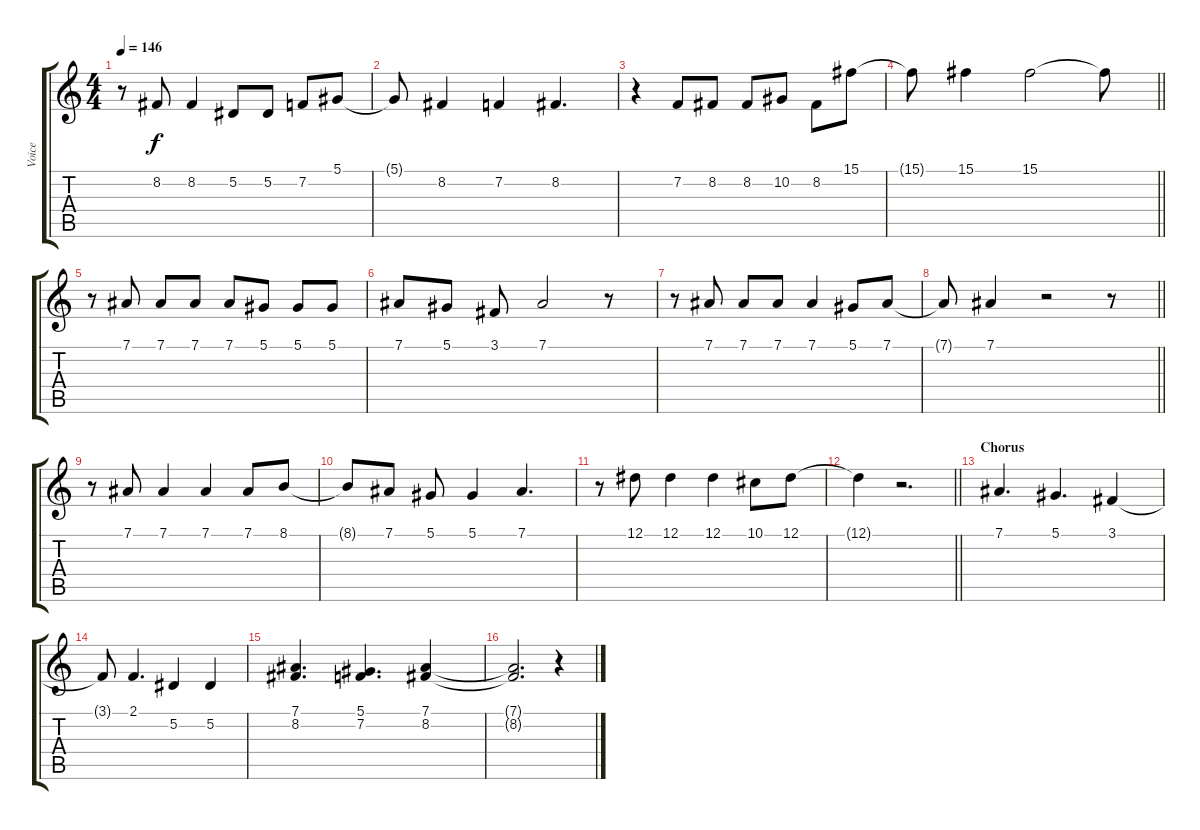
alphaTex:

\track ("Voice" "Voice") {instrument oboe}
\staff {score tabs}
\tuning (Eb4 Bb3 Gb3 Db3 Ab2 Eb2) {hide}
\ts (4 4)
\tempo 146
\clef g2
\ks c
r.8{dy f} 8.2.8 8.2.4 5.2.8 5.2.8 7.2.8 5.1.8 |
5.1{t}.8 8.2.4 7.2.4 8.2.4{d} |
r.4 7.2.8 8.2.8 8.2.8 10.2.8 8.2.8 15.1.8 |
\barLineRight lightlight
15.1{t}.8 15.1.4 15.1.2 15.1{t}.8 |
r.8 7.1.8 7.1.8 7.1.8 7.1.8 5.1.8 5.1.8 5.1.8 |
7.1.8 5.1.8 3.1.8 7.1.2 r.8 |
r.8 7.1.8 7.1.8 7.1.8 7.1.4 5.1.8 7.1.8 |
\barLineRight lightlight
7.1{t}.8 7.1.4 r.2 r.8 |
r.8 7.1.8 7.1.4 7.1.4 7.1.8 8.1.8 |
8.1{t}.8 7.1.8 5.1.8 5.1.4 7.1.4{d} |
r.8 12.1.8 12.1.4 12.1.4 10.1.8 12.1.8 |
\barLineRight lightlight
12.1{t}.4 r.2{d} |
\section ("" "Chorus")
7.1.4{d} 5.1.4{d} 3.1.4 |
3.1{t}.8 2.1.4{d} 5.2.4 5.2.4 |
(7.1 8.2).4{d} (5.1 7.2).4{d} (7.1 8.2).4 |
(7.1{t} 8.2{t}).2{d} r.4
